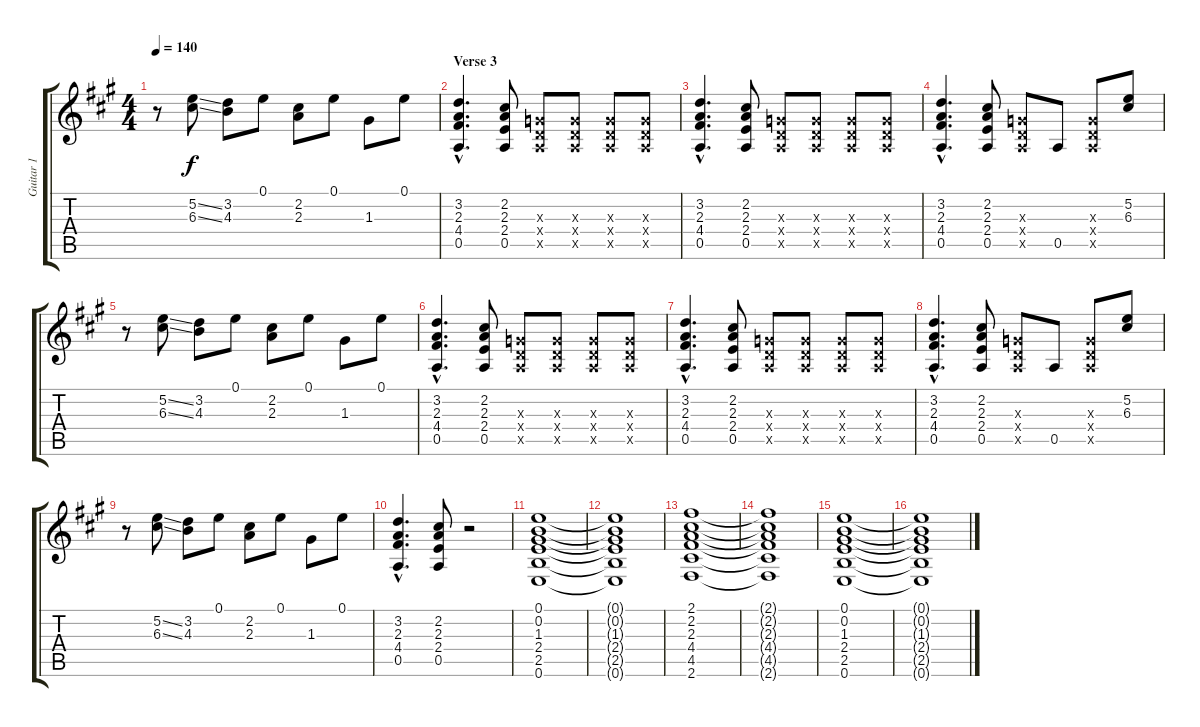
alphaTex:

\track ("Guitar 1" "Guitar 1") {instrument distortionguitar}
\staff {score tabs}
\tuning (E4 B3 G3 D3 A2 E2) {hide}
\ts (4 4)
\tempo 140
\clef g2
\ks a
r.8{dy f} (5.2{ss} 6.3{ss}).8 (3.2 4.3).8 0.1.8 (2.2 2.3).8 0.1.8 1.3.8 0.1.8 |
\section ("" "Verse 3")
(3.2{hac} 2.3{hac} 4.4{hac} 0.5{hac}).4{d} (2.2 2.3 2.4 0.5).8 (0.3{x} 0.4{x} 0.5{x}).8 (0.3{x} 0.4{x} 0.5{x}).8 (0.3{x} 0.4{x} 0.5{x}).8 (0.3{x} 0.4{x} 0.5{x}).8 |
(3.2{hac} 2.3{hac} 4.4{hac} 0.5{hac}).4{d} (2.2 2.3 2.4 0.5).8 (0.3{x} 0.4{x} 0.5{x}).8 (0.3{x} 0.4{x} 0.5{x}).8 (0.3{x} 0.4{x} 0.5{x}).8 (0.3{x} 0.4{x} 0.5{x}).8 |
(3.2{hac} 2.3{hac} 4.4{hac} 0.5{hac}).4{d} (2.2 2.3 2.4 0.5).8 (0.3{x} 0.4{x} 0.5{x}).8 0.5.8 (0.3{x} 0.4{x} 0.5{x}).8 (5.2 6.3).8 |
r.8 (5.2{ss} 6.3{ss}).8 (3.2 4.3).8 0.1.8 (2.2 2.3).8 0.1.8 1.3.8 0.1.8 |
(3.2{hac} 2.3{hac} 4.4{hac} 0.5{hac}).4{d} (2.2 2.3 2.4 0.5).8 (0.3{x} 0.4{x} 0.5{x}).8 (0.3{x} 0.4{x} 0.5{x}).8 (0.3{x} 0.4{x} 0.5{x}).8 (0.3{x} 0.4{x} 0.5{x}).8 |
(3.2{hac} 2.3{hac} 4.4{hac} 0.5{hac}).4{d} (2.2 2.3 2.4 0.5).8 (0.3{x} 0.4{x} 0.5{x}).8 (0.3{x} 0.4{x} 0.5{x}).8 (0.3{x} 0.4{x} 0.5{x}).8 (0.3{x} 0.4{x} 0.5{x}).8 |
(3.2{hac} 2.3{hac} 4.4{hac} 0.5{hac}).4{d} (2.2 2.3 2.4 0.5).8 (0.3{x} 0.4{x} 0.5{x}).8 0.5.8 (0.3{x} 0.4{x} 0.5{x}).8 (5.2 6.3).8 |
r.8 (5.2{ss} 6.3{ss}).8 (3.2 4.3).8 0.1.8 (2.2 2.3).8 0.1.8 1.3.8 0.1.8 |
(3.2{hac} 2.3{hac} 4.4{hac} 0.5{hac}).4{d} (2.2 2.3 2.4 0.5).8 r.2 |
(0.1 0.2 1.3 2.4 2.5 0.6).1 |
(0.1{t} 0.2{t} 1.3{t} 2.4{t} 2.5{t} 0.6{t}).1 |
(2.1 2.2 2.3 4.4 4.5 2.6).1 |
(2.1{t} 2.2{t} 2.3{t} 4.4{t} 4.5{t} 2.6{t}).1 |
(0.1 0.2 1.3 2.4 2.5 0.6).1 |
(0.1{t} 0.2{t} 1.3{t} 2.4{t} 2.5{t} 0.6{t}).1
